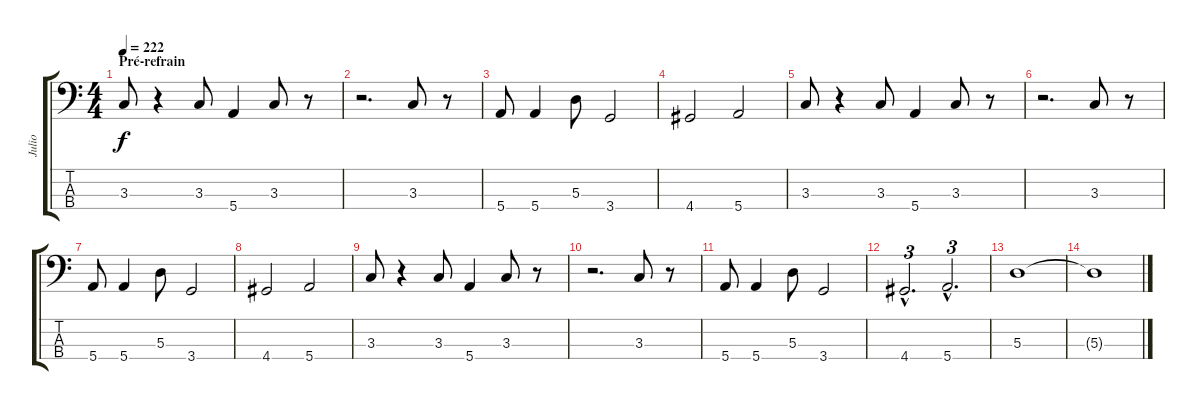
\track ("Julio" "Julio") {instrument electricbassfinger}
\staff {score tabs}
\tuning (G2 D2 A1 E1) {hide}
\ts (4 4)
\section ("" "Pré-refrain")
\tempo 222
\clef f4
\ks c
3.3.8{dy f} r.4 3.3.8 5.4.4 3.3.8 r.8 |
r.2{d} 3.3.8 r.8 |
5.4.8 5.4.4 5.3.8 3.4.2 |
4.4.2 5.4.2 |
3.3.8 r.4 3.3.8 5.4.4 3.3.8 r.8 |
r.2{d} 3.3.8 r.8 |
5.4.8 5.4.4 5.3.8 3.4.2 |
4.4.2 5.4.2 |
3.3.8 r.4 3.3.8 5.4.4 3.3.8 r.8 |
r.2{d} 3.3.8 r.8 |
5.4.8 5.4.4 5.3.8 3.4.2 |
4.4{hac}.2{d tu (3 2)} 5.4{hac}.2{d tu (3 2)} |
5.3.1 |
5.3{t}.1
